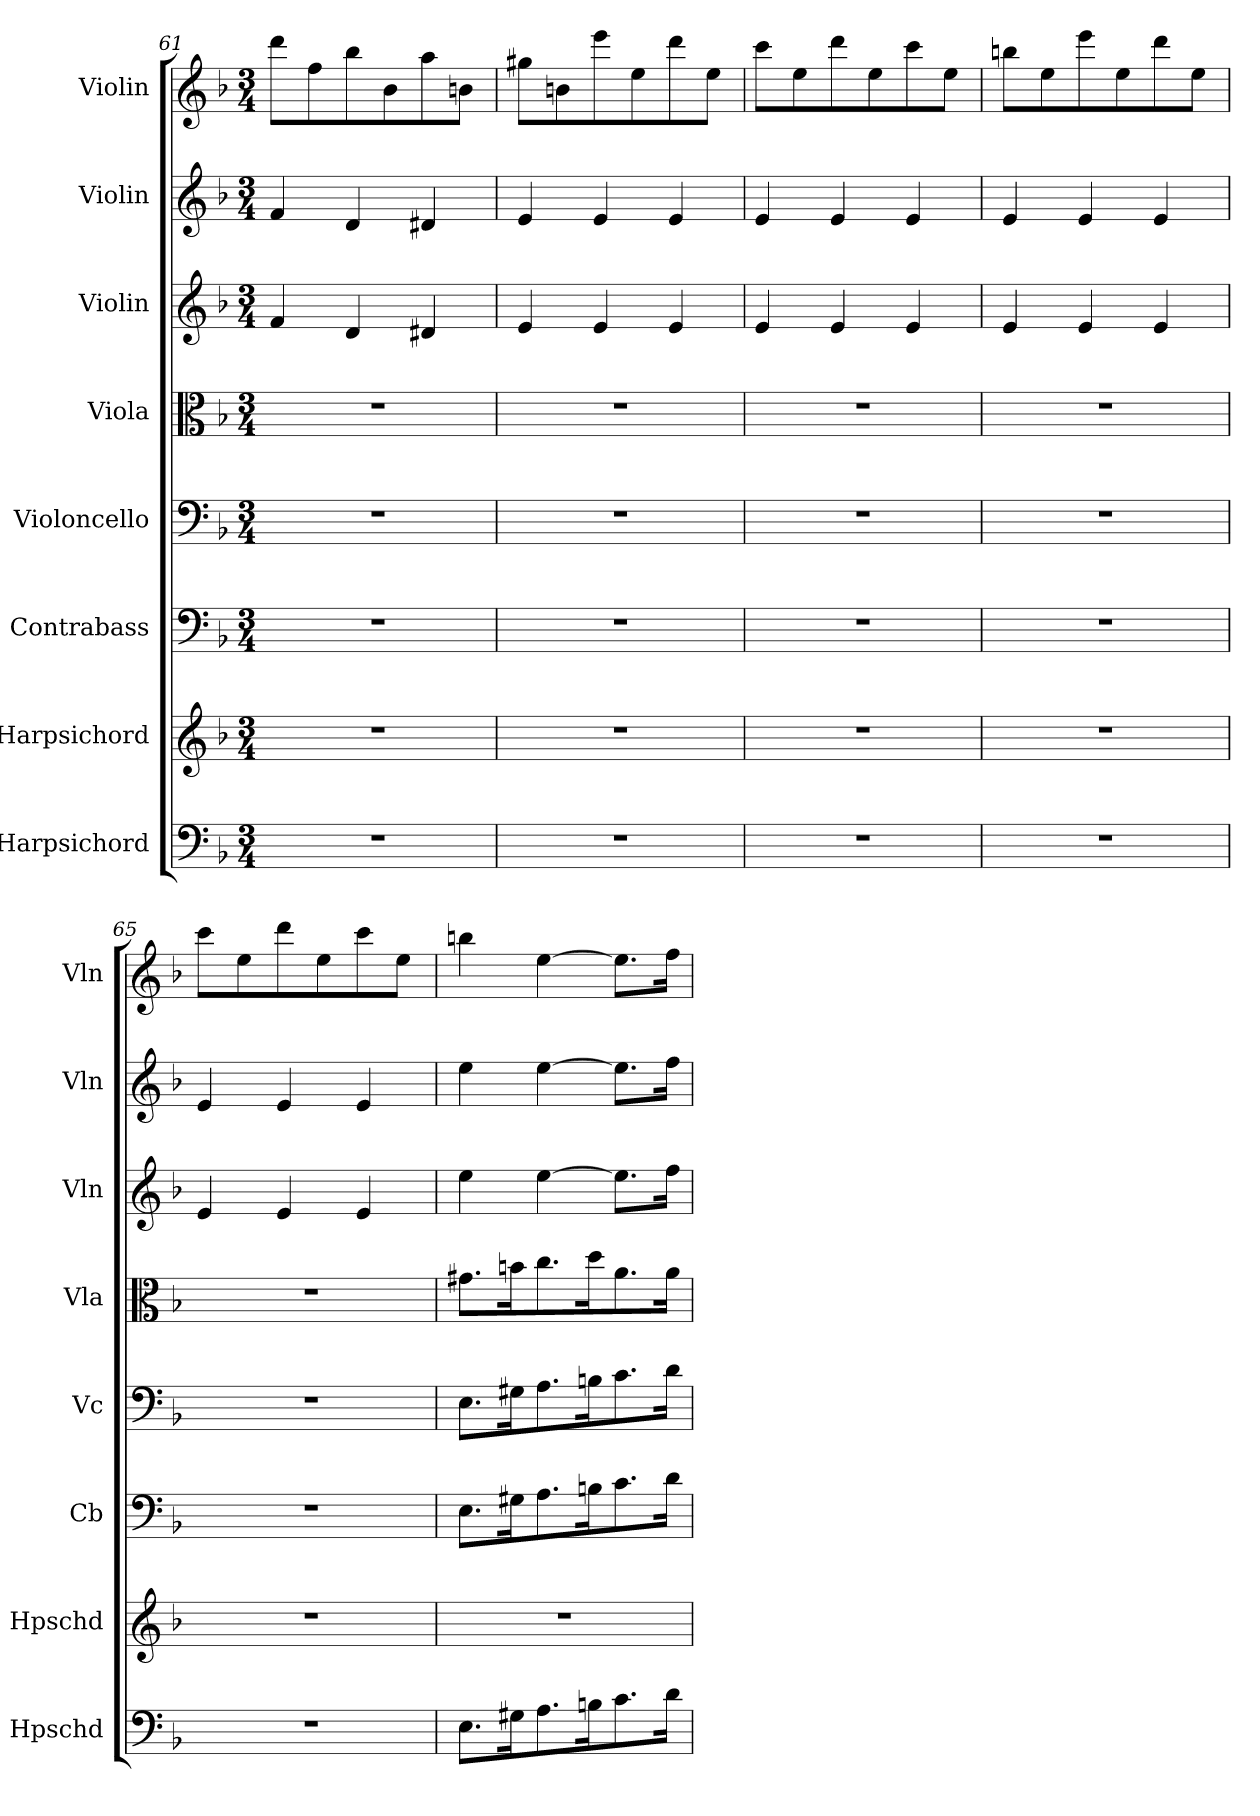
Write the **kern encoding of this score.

**kern	**kern	**kern	**kern	**kern	**kern	**kern	**kern
*part8	*part7	*part6	*part5	*part4	*part3	*part2	*part1
*staff8	*staff7	*staff6	*staff5	*staff4	*staff3	*staff2	*staff1
*I"Harpsichord	*I"Harpsichord	*I"Contrabass	*I"Violoncello	*I"Viola	*I"Violin	*I"Violin	*I"Violin
*I'Hpschd	*I'Hpschd	*I'Cb	*I'Vc	*I'Vla	*I'Vln	*I'Vln	*I'Vln
*clefF4	*clefG2	*clefF4	*clefF4	*clefC3	*clefG2	*clefG2	*clefG2
*k[b-]	*k[b-]	*k[b-]	*k[b-]	*k[b-]	*k[b-]	*k[b-]	*k[b-]
*M3/4	*M3/4	*M3/4	*M3/4	*M3/4	*M3/4	*M3/4	*M3/4
=61	=61	=61	=61	=61	=61	=61	=61
2.r	2.r	2.r	2.r	2.r	4f/	4f/	8ddd\L
.	.	.	.	.	.	.	8ff\
.	.	.	.	.	4d/	4d/	8bb-\
.	.	.	.	.	.	.	8b-\
.	.	.	.	.	4d#X/	4d#X/	8aa\
.	.	.	.	.	.	.	8bn\J
=62	=62	=62	=62	=62	=62	=62	=62
2.r	2.r	2.r	2.r	2.r	4e/	4e/	8gg#X\L
.	.	.	.	.	.	.	8bn\
.	.	.	.	.	4e/	4e/	8eee\
.	.	.	.	.	.	.	8ee\
.	.	.	.	.	4e/	4e/	8ddd\
.	.	.	.	.	.	.	8ee\J
=63	=63	=63	=63	=63	=63	=63	=63
2.r	2.r	2.r	2.r	2.r	4e/	4e/	8ccc\L
.	.	.	.	.	.	.	8ee\
.	.	.	.	.	4e/	4e/	8ddd\
.	.	.	.	.	.	.	8ee\
.	.	.	.	.	4e/	4e/	8ccc\
.	.	.	.	.	.	.	8ee\J
=64	=64	=64	=64	=64	=64	=64	=64
2.r	2.r	2.r	2.r	2.r	4e/	4e/	8bbn\L
.	.	.	.	.	.	.	8ee\
.	.	.	.	.	4e/	4e/	8eee\
.	.	.	.	.	.	.	8ee\
.	.	.	.	.	4e/	4e/	8ddd\
.	.	.	.	.	.	.	8ee\J
=65	=65	=65	=65	=65	=65	=65	=65
2.r	2.r	2.r	2.r	2.r	4e/	4e/	8ccc\L
.	.	.	.	.	.	.	8ee\
.	.	.	.	.	4e/	4e/	8ddd\
.	.	.	.	.	.	.	8ee\
.	.	.	.	.	4e/	4e/	8ccc\
.	.	.	.	.	.	.	8ee\J
=66	=66	=66	=66	=66	=66	=66	=66
8.E\L	2.r	8.E\L	8.E\L	8.g#X\L	4ee\	4ee\	4bbn\
16G#X\K	.	16G#X\K	16G#X\K	16bn\K	.	.	.
8.A\	.	8.A\	8.A\	8.cc\	[4ee\	[4ee\	[4ee\
16Bn\K	.	16Bn\K	16Bn\K	16dd\K	.	.	.
8.c\	.	8.c\	8.c\	8.a\	8.ee\L]	8.ee\L]	8.ee\L]
16d\Jk	.	16d\Jk	16d\Jk	16a\Jk	16ff\Jk	16ff\Jk	16ff\Jk
=	=	=	=	=	=	=	=
*-	*-	*-	*-	*-	*-	*-	*-
